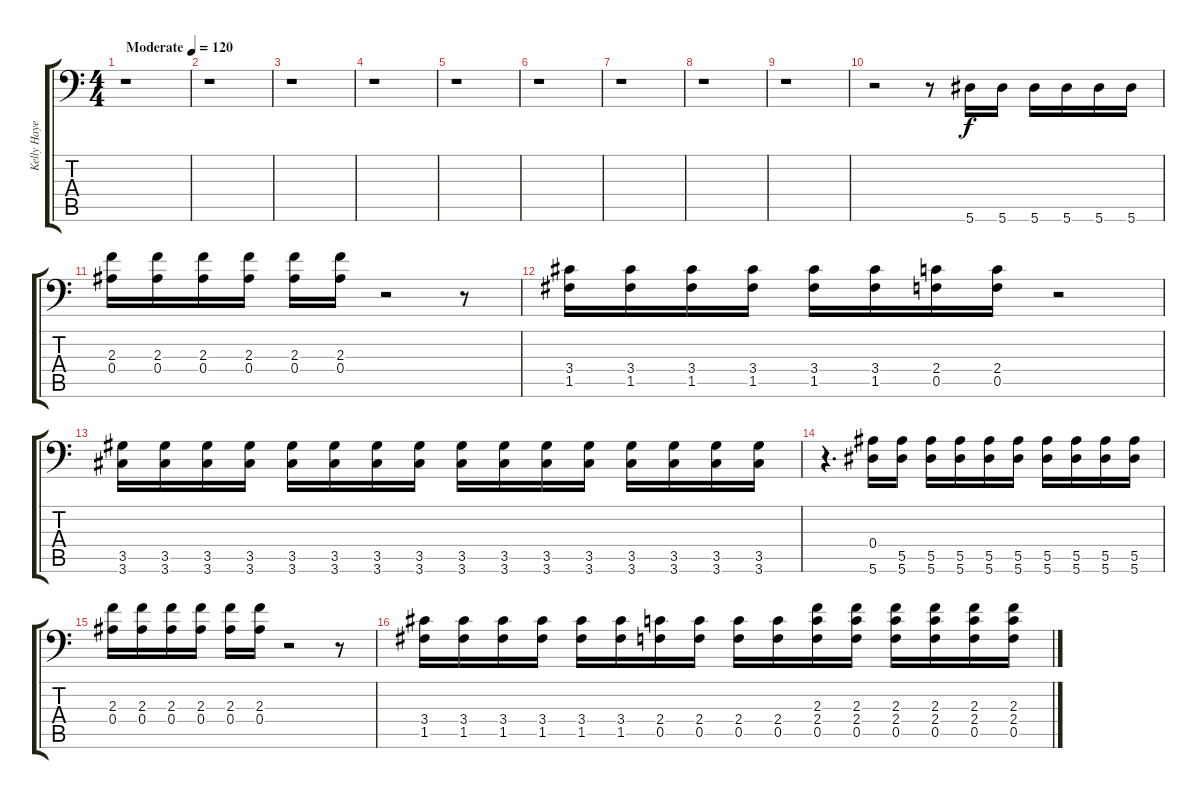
\track ("Kelly Hayes/Lane Maverick - Guitar" "Kelly Haye") {instrument distortionguitar}
\staff {score tabs}
\tuning (C4 G3 Eb3 Bb2 F2 Bb1) {hide}
\ts (4 4)
\tempo (120 "Moderate")
\tempo 100
\tempo (120 "Moderate")
\clef f4
\ks c
r.1{dy f instrument distortionguitar} |
r.1 |
r.1 |
r.1 |
r.1 |
r.1 |
r.1 |
r.1 |
r.1 |
r.2 r.8 5.6.16 5.6.16 5.6.16 5.6.16 5.6.16 5.6.16 |
(2.3 0.4).16 (2.3 0.4).16 (2.3 0.4).16 (2.3 0.4).16 (2.3 0.4).16 (2.3 0.4).16 r.2 r.8 |
(3.4 1.5).16 (3.4 1.5).16 (3.4 1.5).16 (3.4 1.5).16 (3.4 1.5).16 (3.4 1.5).16 (2.4 0.5).16 (2.4 0.5).16 r.2 |
(3.5 3.6).16 (3.5 3.6).16 (3.5 3.6).16 (3.5 3.6).16 (3.5 3.6).16 (3.5 3.6).16 (3.5 3.6).16 (3.5 3.6).16 (3.5 3.6).16 (3.5 3.6).16 (3.5 3.6).16 (3.5 3.6).16 (3.5 3.6).16 (3.5 3.6).16 (3.5 3.6).16 (3.5 3.6).16 |
r.4{d} (0.4 5.6).16 (5.5 5.6).16 (5.5 5.6).16 (5.5 5.6).16 (5.5 5.6).16 (5.5 5.6).16 (5.5 5.6).16 (5.5 5.6).16 (5.5 5.6).16 (5.5 5.6).16 |
(2.3 0.4).16 (2.3 0.4).16 (2.3 0.4).16 (2.3 0.4).16 (2.3 0.4).16 (2.3 0.4).16 r.2 r.8 |
(3.4 1.5).16 (3.4 1.5).16 (3.4 1.5).16 (3.4 1.5).16 (3.4 1.5).16 (3.4 1.5).16 (2.4 0.5).16 (2.4 0.5).16 (2.4 0.5).16 (2.4 0.5).16 (2.3 2.4 0.5).16 (2.3 2.4 0.5).16 (2.3 2.4 0.5).16 (2.3 2.4 0.5).16 (2.3 2.4 0.5).16 (2.3 2.4 0.5).16
